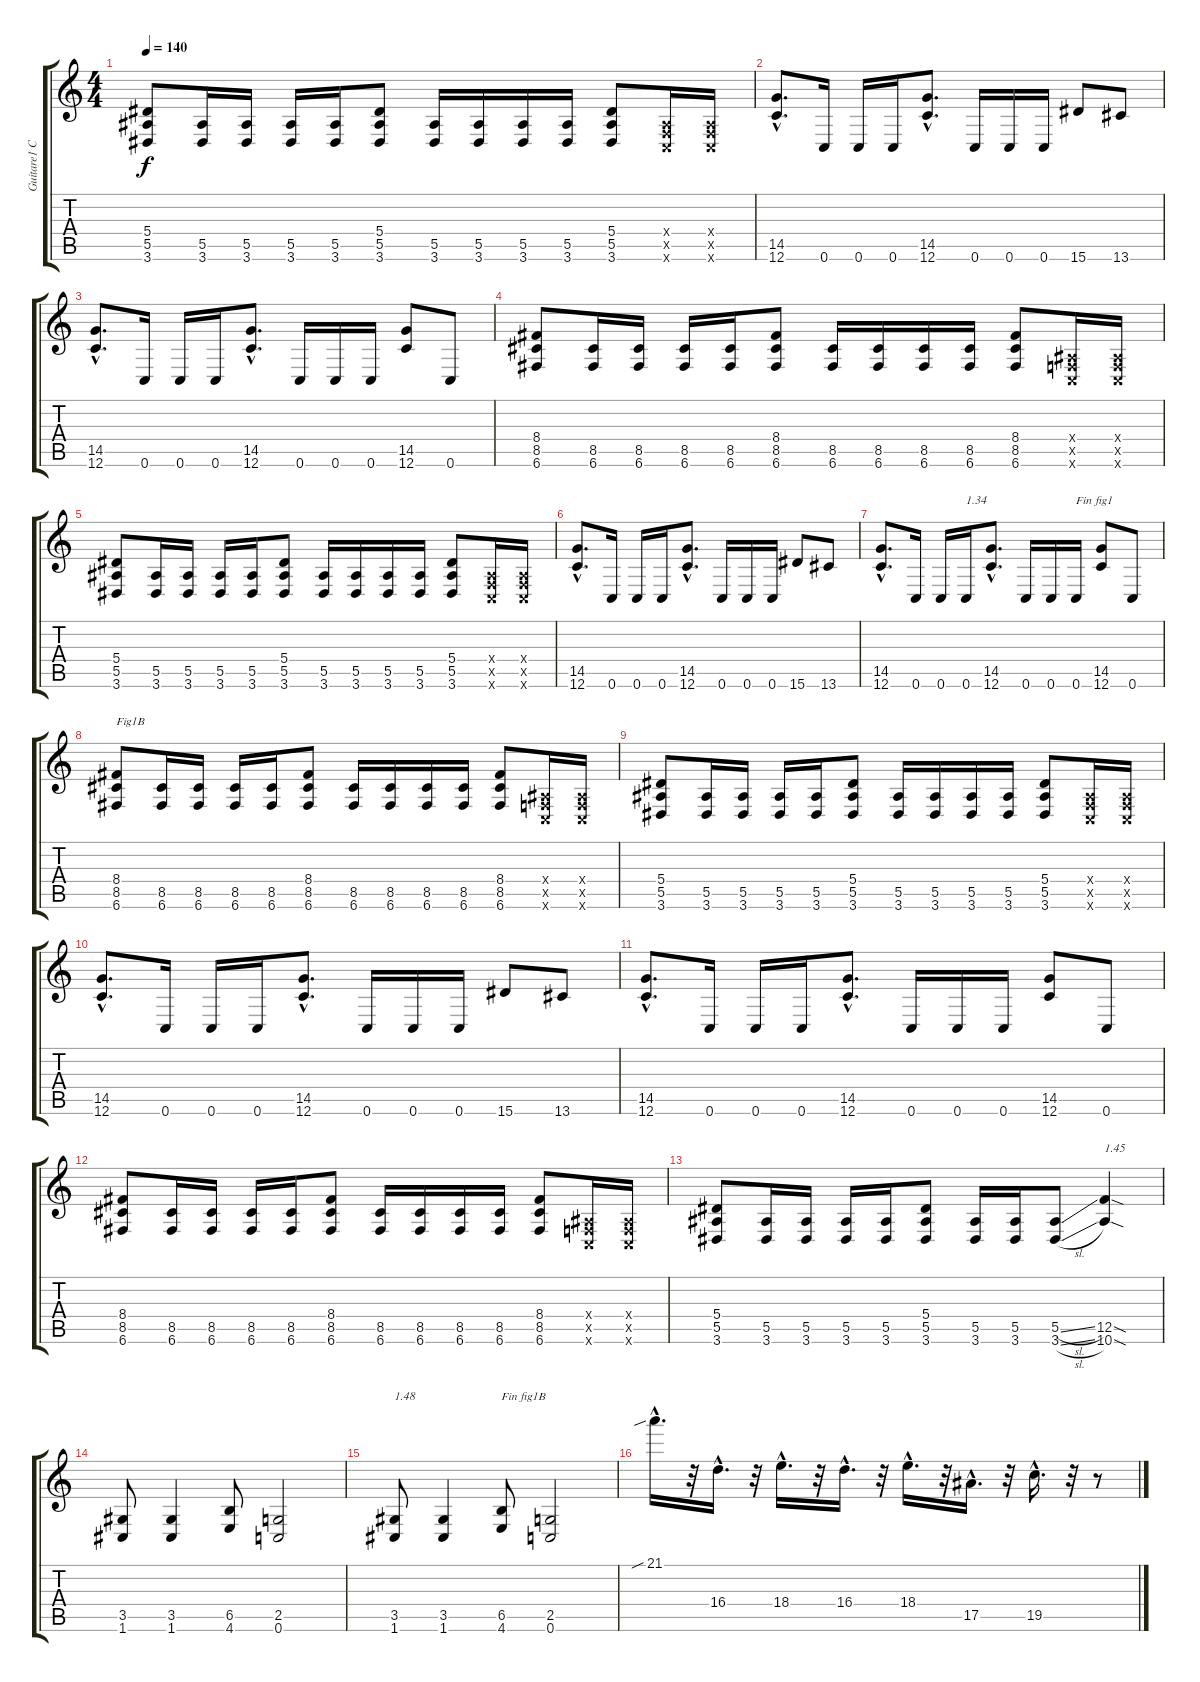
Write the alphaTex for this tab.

\track ("Guitare1 C" "Guitare1 C") {instrument overdrivenguitar}
\staff {score tabs}
\tuning (C4 G3 Eb3 Bb2 F2 C2) {hide}
\ts (4 4)
\tempo 140
\clef g2
\ks c
(5.4 5.5 3.6).8{dy f} (5.5 3.6).16 (5.5 3.6).16 (5.5 3.6).16 (5.5 3.6).16 (5.4 5.5 3.6).8 (5.5 3.6).16 (5.5 3.6).16 (5.5 3.6).16 (5.5 3.6).16 (5.4 5.5 3.6).8 (0.4{x} 0.5{x} 0.6{x}).16 (0.4{x} 0.5{x} 0.6{x}).16 |
(14.5{hac} 12.6{hac}).8{d} 0.6.16 0.6.16 0.6.16 (14.5{hac} 12.6{hac}).8{d} 0.6.16 0.6.16 0.6.16 15.6.8 13.6.8 |
(14.5{hac} 12.6{hac}).8{d} 0.6.16 0.6.16 0.6.16 (14.5{hac} 12.6{hac}).8{d} 0.6.16 0.6.16 0.6.16 (14.5 12.6).8 0.6.8 |
(8.4 8.5 6.6).8 (8.5 6.6).16 (8.5 6.6).16 (8.5 6.6).16 (8.5 6.6).16 (8.4 8.5 6.6).8 (8.5 6.6).16 (8.5 6.6).16 (8.5 6.6).16 (8.5 6.6).16 (8.4 8.5 6.6).8 (0.4{x} 0.5{x} 0.6{x}).16 (0.4{x} 0.5{x} 0.6{x}).16 |
(5.4 5.5 3.6).8 (5.5 3.6).16 (5.5 3.6).16 (5.5 3.6).16 (5.5 3.6).16 (5.4 5.5 3.6).8 (5.5 3.6).16 (5.5 3.6).16 (5.5 3.6).16 (5.5 3.6).16 (5.4 5.5 3.6).8 (0.4{x} 0.5{x} 0.6{x}).16 (0.4{x} 0.5{x} 0.6{x}).16 |
(14.5{hac} 12.6{hac}).8{d} 0.6.16 0.6.16 0.6.16 (14.5{hac} 12.6{hac}).8{d} 0.6.16 0.6.16 0.6.16 15.6.8 13.6.8 |
(14.5{hac} 12.6{hac}).8{d} 0.6.16 0.6.16 0.6.16{txt "1.34"} (14.5{hac} 12.6{hac}).8{d} 0.6.16 0.6.16 0.6.16{txt "Fin fig1"} (14.5 12.6).8 0.6.8 |
(8.4 8.5 6.6).8{txt "Fig1B"} (8.5 6.6).16 (8.5 6.6).16 (8.5 6.6).16 (8.5 6.6).16 (8.4 8.5 6.6).8 (8.5 6.6).16 (8.5 6.6).16 (8.5 6.6).16 (8.5 6.6).16 (8.4 8.5 6.6).8 (0.4{x} 0.5{x} 0.6{x}).16 (0.4{x} 0.5{x} 0.6{x}).16 |
(5.4 5.5 3.6).8 (5.5 3.6).16 (5.5 3.6).16 (5.5 3.6).16 (5.5 3.6).16 (5.4 5.5 3.6).8 (5.5 3.6).16 (5.5 3.6).16 (5.5 3.6).16 (5.5 3.6).16 (5.4 5.5 3.6).8 (0.4{x} 0.5{x} 0.6{x}).16 (0.4{x} 0.5{x} 0.6{x}).16 |
(14.5{hac} 12.6{hac}).8{d} 0.6.16 0.6.16 0.6.16 (14.5{hac} 12.6{hac}).8{d} 0.6.16 0.6.16 0.6.16 15.6.8 13.6.8 |
(14.5{hac} 12.6{hac}).8{d} 0.6.16 0.6.16 0.6.16 (14.5{hac} 12.6{hac}).8{d} 0.6.16 0.6.16 0.6.16 (14.5 12.6).8 0.6.8 |
(8.4 8.5 6.6).8 (8.5 6.6).16 (8.5 6.6).16 (8.5 6.6).16 (8.5 6.6).16 (8.4 8.5 6.6).8 (8.5 6.6).16 (8.5 6.6).16 (8.5 6.6).16 (8.5 6.6).16 (8.4 8.5 6.6).8 (0.4{x} 0.5{x} 0.6{x}).16 (0.4{x} 0.5{x} 0.6{x}).16 |
(5.4 5.5 3.6).8 (5.5 3.6).16 (5.5 3.6).16 (5.5 3.6).16 (5.5 3.6).16 (5.4 5.5 3.6).8 (5.5 3.6).16 (5.5 3.6).16 (5.5{sl} 3.6{sl}).8 (12.5{sod} 10.6{sod}).4{txt "1.45"} |
(3.5 1.6).8 (3.5 1.6).4 (6.5 4.6).8 (2.5 0.6).2 |
(3.5 1.6).8{txt "1.48"} (3.5 1.6).4 (6.5 4.6).8{txt "Fin fig1B"} (2.5 0.6).2 |
21.1{sib hac}.16{d} r.32 16.4{hac}.16{d} r.32 18.4{hac}.16{d} r.32 16.4{hac}.16{d} r.32 18.4{hac}.16{d} r.32 17.5{hac}.16{d} r.32 19.5{hac}.16{d} r.32 r.8
